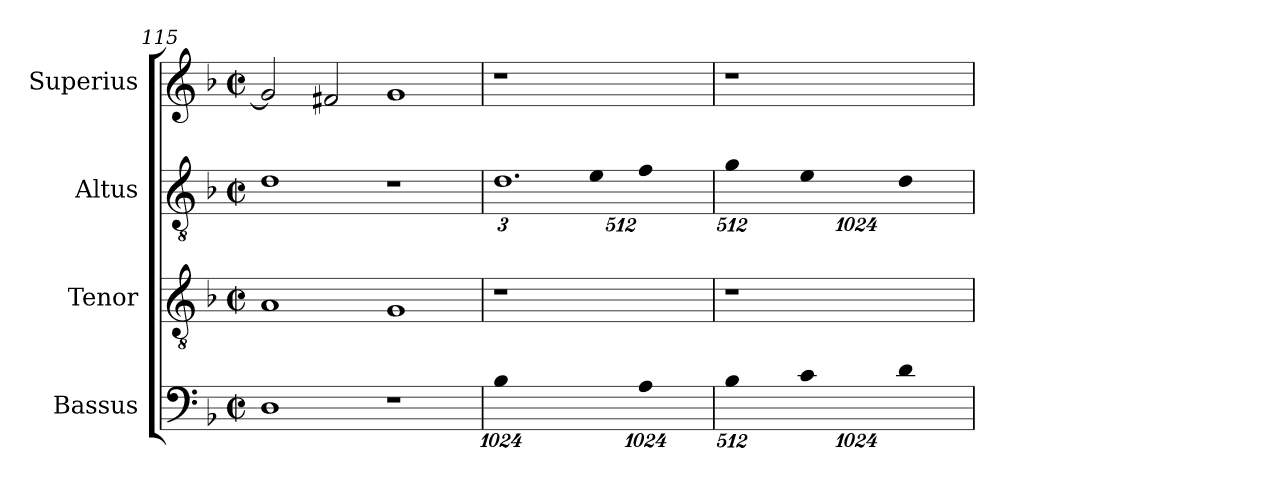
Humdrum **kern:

**kern	**kern	**kern	**kern
*part4	*part3	*part2	*part1
*staff4	*staff3	*staff2	*staff1
*I"Bassus	*I"Tenor	*I"Altus	*I"Superius
*I'B.	*I'T.	*	*I'S.
*clefF4	*clefGv2	*clefGv2	*clefG2
*	*ITrd7c12	*ITrd7c12	*
*k[b-]	*k[b-]	*k[b-]	*k[b-]
*F:	*F:	*F:	*F:
*M2/2	*M2/2	*M2/2	*M2/2
*met(c|)	*met(c|)	*met(c|)	*met(c|)
=115	=115	=115	=115
1Di	1AAi	1Di	2gi/]
.	.	.	2f#Xi/
1r	1GGi	1r	1gi
!!LO:LB:g=z
=116	=116	=116	=116
*Xbrackettup	*	*	*
!LO:N:vis=0	!LO:N:vis=1	!	!
*	*	*Xbrackettup	*
!	!	!	!LO:N:vis=1
1024%1365B-i	1r	3%2.Di	1r
!	!	!LO:N:vis=2	!
.	1ryy	1024%341Ei\	1ryy
!LO:N:vis=1	!	!LO:N:vis=1	!
1024%683Ai	.	1024%683Fi	.
=117	=117	=117	=117
!LO:N:vis=1	!LO:N:vis=1	!LO:N:vis=1	!LO:N:vis=1
512%341B-i	1r	512%341Gi	1r
!LO:N:vis=1	!	!LO:N:vis=1	!
1024%683ci	.	1024%683Ei	.
.	1ryy	.	1ryy
!LO:N:vis=1	!	!LO:N:vis=1	!
1024%683di	.	1024%683Di	.
=	=	=	=
*-	*-	*-	*-
